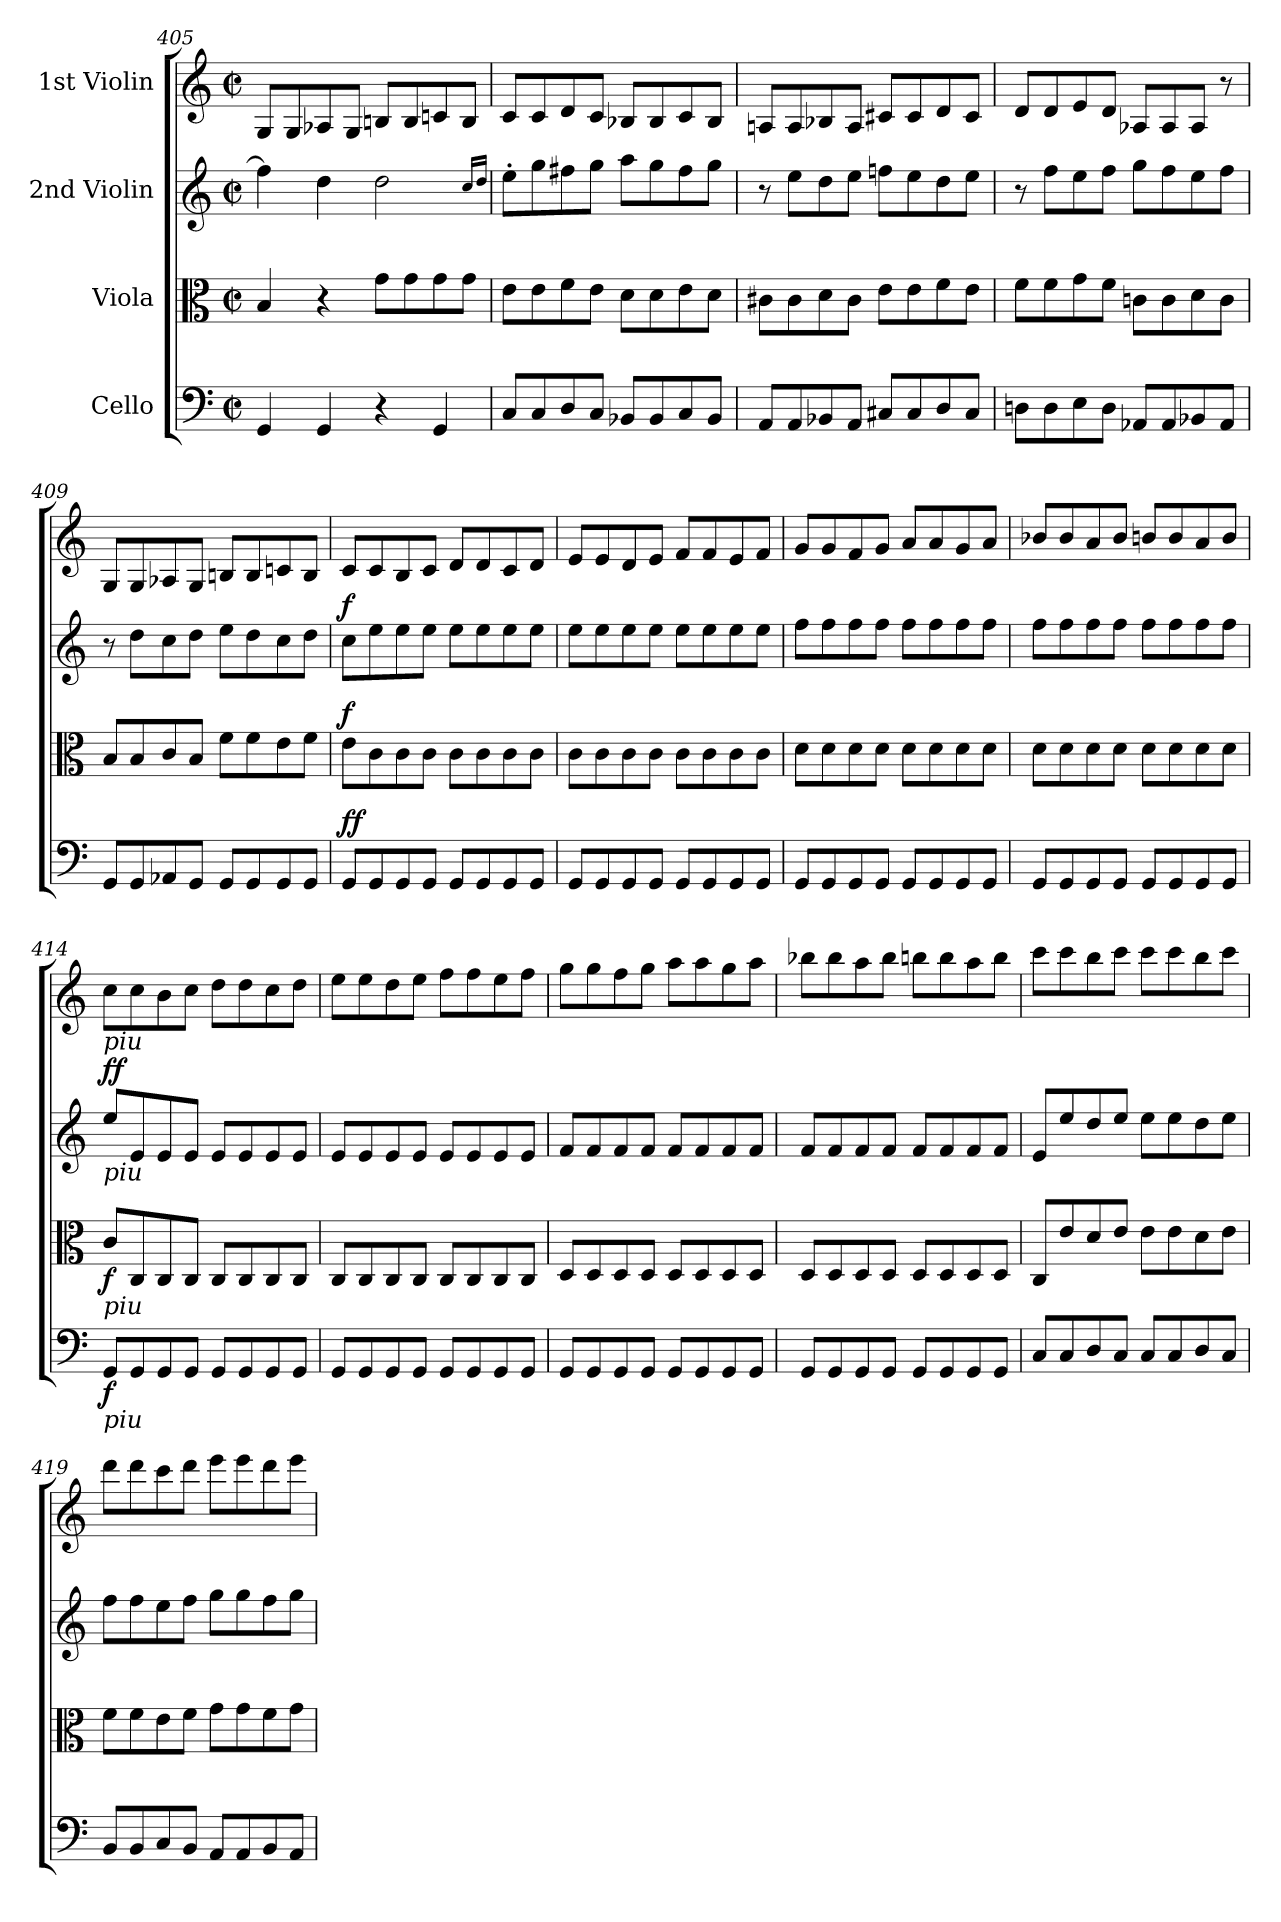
**kern	**dynam	**kern	**dynam	**kern	**dynam	**kern
*part4	*part4	*part3	*part3	*part2	*part2	*part1
*staff4	*staff4	*staff3	*staff3	*staff2	*staff2	*staff1
*I"Cello	*	*I"Viola	*	*I"2nd Violin	*	*I"1st Violin
*clefF4	*	*clefC3	*	*clefG2	*	*clefG2
*k[]	*	*k[]	*	*k[]	*	*k[]
*M2/2	*	*M2/2	*	*M2/2	*	*M2/2
*met(c|)	*	*met(c|)	*	*met(c|)	*	*met(c|)
=405	=405	=405	=405	=405	=405	=405
4GG/	.	4B/	.	4ff\]	.	8G/L
.	.	.	.	.	.	8G/
4GG/	.	4r	.	4dd\	.	8A-X/
.	.	.	.	.	.	8G/J
4r	.	8g\L	.	2dd\	.	8Bn/L
.	.	8g\	.	.	.	8B/
4GG/	.	8g\	.	.	.	8cn/
.	.	8g\J	.	.	.	8B/J
.	.	.	.	16qcc/LL	.	.
.	.	.	.	16qdd/JJ	.	.
=406	=406	=406	=406	=406	=406	=406
8C/L	.	8e\L	.	8ee'\L	.	8c/L
8C/	.	8e\	.	8gg\	.	8c/
8D/	.	8f\	.	8ff#X\	.	8d/
8C/J	.	8e\J	.	8gg\J	.	8c/J
8BB-X/L	.	8d\L	.	8aa\L	.	8B-X/L
8BB-/	.	8d\	.	8gg\	.	8B-/
8C/	.	8e\	.	8ff#\	.	8c/
8BB-/J	.	8d\J	.	8gg\J	.	8B-/J
=407	=407	=407	=407	=407	=407	=407
8AA/L	.	8c#X\L	.	8r	.	8An/L
8AA/	.	8c#\	.	8ee\L	.	8A/
8BB-X/	.	8d\	.	8dd\	.	8B-X/
8AA/J	.	8c#\J	.	8ee\J	.	8A/J
8C#X/L	.	8e\L	.	8ffn\L	.	8c#X/L
8C#/	.	8e\	.	8ee\	.	8c#/
8D/	.	8f\	.	8dd\	.	8d/
8C#/J	.	8e\J	.	8ee\J	.	8c#/J
=408	=408	=408	=408	=408	=408	=408
8Dn\L	.	8f\L	.	8r	.	8d/L
8D\	.	8f\	.	8ff\L	.	8d/
8E\	.	8g\	.	8ee\	.	8e/
8D\J	.	8f\J	.	8ff\J	.	8d/J
8AA-X/L	.	8cn\L	.	8gg\L	.	8A-X/L
8AA-/	.	8c\	.	8ff\	.	8A-/
8BB-X/	.	8d\	.	8ee\	.	8A-/J
8AA-/J	.	8c\J	.	8ff\J	.	8r
=409	=409	=409	=409	=409	=409	=409
8GG/L	.	8B/L	.	8r	.	8G/L
8GG/	.	8B/	.	8dd\L	.	8G/
8AA-X/	.	8c/	.	8cc\	.	8A-X/
8GG/J	.	8B/J	.	8dd\J	.	8G/J
8GG/L	.	8f\L	.	8ee\L	.	8Bn/L
8GG/	.	8f\	.	8dd\	.	8B/
8GG/	.	8e\	.	8cc\	.	8cn/
8GG/J	.	8f\J	.	8dd\J	.	8B/J
=410	=410	=410	=410	=410	=410	=410
!	!LO:DY:b	!	!	!	!	!
!	!LO:DY:n=1:a	!	!LO:DY:a	!	!LO:DY:a	!
8GG/L	f f	8e\L	f	8cc\L	f	8c/L
8GG/	.	8c\	.	8ee\	.	8c/
8GG/	.	8c\	.	8ee\	.	8B/
8GG/J	.	8c\J	.	8ee\J	.	8c/J
8GG/L	.	8c\L	.	8ee\L	.	8d/L
8GG/	.	8c\	.	8ee\	.	8d/
8GG/	.	8c\	.	8ee\	.	8c/
8GG/J	.	8c\J	.	8ee\J	.	8d/J
=411	=411	=411	=411	=411	=411	=411
8GG/L	.	8c\L	.	8ee\L	.	8e/L
8GG/	.	8c\	.	8ee\	.	8e/
8GG/	.	8c\	.	8ee\	.	8d/
8GG/J	.	8c\J	.	8ee\J	.	8e/J
8GG/L	.	8c\L	.	8ee\L	.	8f/L
8GG/	.	8c\	.	8ee\	.	8f/
8GG/	.	8c\	.	8ee\	.	8e/
8GG/J	.	8c\J	.	8ee\J	.	8f/J
=412	=412	=412	=412	=412	=412	=412
8GG/L	.	8d\L	.	8ff\L	.	8g/L
8GG/	.	8d\	.	8ff\	.	8g/
8GG/	.	8d\	.	8ff\	.	8f/
8GG/J	.	8d\J	.	8ff\J	.	8g/J
8GG/L	.	8d\L	.	8ff\L	.	8a/L
8GG/	.	8d\	.	8ff\	.	8a/
8GG/	.	8d\	.	8ff\	.	8g/
8GG/J	.	8d\J	.	8ff\J	.	8a/J
=413	=413	=413	=413	=413	=413	=413
8GG/L	.	8d\L	.	8ff\L	.	8b-X/L
8GG/	.	8d\	.	8ff\	.	8b-/
8GG/	.	8d\	.	8ff\	.	8a/
8GG/J	.	8d\J	.	8ff\J	.	8b-/J
8GG/L	.	8d\L	.	8ff\L	.	8bn/L
8GG/	.	8d\	.	8ff\	.	8b/
8GG/	.	8d\	.	8ff\	.	8a/
8GG/J	.	8d\J	.	8ff\J	.	8b/J
=414	=414	=414	=414	=414	=414	=414
!	!	!	!	!	!	!LO:TX:b:i:t=piu
!	!	!	!	!LO:TX:b:i:t=piu	!	!
!	!	!LO:TX:b:i:t=piu	!	!	!	!
!LO:TX:b:i:t=piu	!	!	!	!	!	!
!	!LO:DY:b	!	!LO:DY:b	!	!LO:DY:b	!
!	!	!	!	!	!LO:DY:n=1:a	!
8GG/L	f	8c/L	f	8ee/L	f f	8cc\L
8GG/	.	8C/	.	8e/	.	8cc\
8GG/	.	8C/	.	8e/	.	8b\
8GG/J	.	8C/J	.	8e/J	.	8cc\J
8GG/L	.	8C/L	.	8e/L	.	8dd\L
8GG/	.	8C/	.	8e/	.	8dd\
8GG/	.	8C/	.	8e/	.	8cc\
8GG/J	.	8C/J	.	8e/J	.	8dd\J
=415	=415	=415	=415	=415	=415	=415
8GG/L	.	8C/L	.	8e/L	.	8ee\L
8GG/	.	8C/	.	8e/	.	8ee\
8GG/	.	8C/	.	8e/	.	8dd\
8GG/J	.	8C/J	.	8e/J	.	8ee\J
8GG/L	.	8C/L	.	8e/L	.	8ff\L
8GG/	.	8C/	.	8e/	.	8ff\
8GG/	.	8C/	.	8e/	.	8ee\
8GG/J	.	8C/J	.	8e/J	.	8ff\J
=416	=416	=416	=416	=416	=416	=416
8GG/L	.	8D/L	.	8f/L	.	8gg\L
8GG/	.	8D/	.	8f/	.	8gg\
8GG/	.	8D/	.	8f/	.	8ff\
8GG/J	.	8D/J	.	8f/J	.	8gg\J
8GG/L	.	8D/L	.	8f/L	.	8aa\L
8GG/	.	8D/	.	8f/	.	8aa\
8GG/	.	8D/	.	8f/	.	8gg\
8GG/J	.	8D/J	.	8f/J	.	8aa\J
=417	=417	=417	=417	=417	=417	=417
8GG/L	.	8D/L	.	8f/L	.	8bb-X\L
8GG/	.	8D/	.	8f/	.	8bb-\
8GG/	.	8D/	.	8f/	.	8aa\
8GG/J	.	8D/J	.	8f/J	.	8bb-\J
8GG/L	.	8D/L	.	8f/L	.	8bbn\L
8GG/	.	8D/	.	8f/	.	8bb\
8GG/	.	8D/	.	8f/	.	8aa\
8GG/J	.	8D/J	.	8f/J	.	8bb\J
=418	=418	=418	=418	=418	=418	=418
8C/L	.	8C/L	.	8e/L	.	8ccc\L
8C/	.	8e/	.	8ee/	.	8ccc\
8D/	.	8d/	.	8dd/	.	8bb\
8C/J	.	8e/J	.	8ee/J	.	8ccc\J
8C/L	.	8e\L	.	8ee\L	.	8ccc\L
8C/	.	8e\	.	8ee\	.	8ccc\
8D/	.	8d\	.	8dd\	.	8bb\
8C/J	.	8e\J	.	8ee\J	.	8ccc\J
=419	=419	=419	=419	=419	=419	=419
8BB/L	.	8f\L	.	8ff\L	.	8ddd\L
8BB/	.	8f\	.	8ff\	.	8ddd\
8C/	.	8e\	.	8ee\	.	8ccc\
8BB/J	.	8f\J	.	8ff\J	.	8ddd\J
8AA/L	.	8g\L	.	8gg\L	.	8eee\L
8AA/	.	8g\	.	8gg\	.	8eee\
8BB/	.	8f\	.	8ff\	.	8ddd\
8AA/J	.	8g\J	.	8gg\J	.	8eee\J
=	=	=	=	=	=	=
*-	*-	*-	*-	*-	*-	*-
